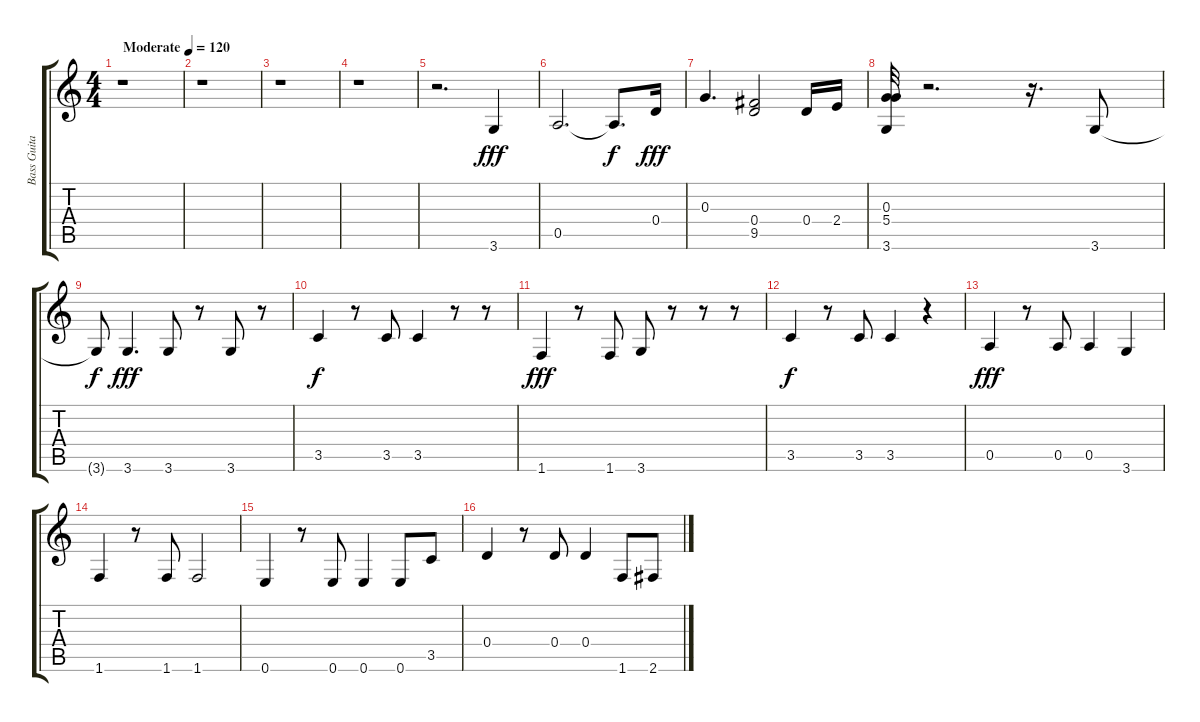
\track ("Bass Guitar" "Bass Guita") {instrument fretlessbass}
\staff {score tabs}
\tuning (E4 B3 G3 D3 A2 E2) {hide}
\ts (4 4)
\tempo (120 "Moderate")
\clef g2
\ks c
r.1{dy fff instrument fretlessbass} |
r.1 |
r.1 |
r.1 |
r.2{d} 3.6.4 |
0.5.2{d} 0.5{t}.8{d dy f} 0.4.16{dy fff} |
0.3.4{d} (0.4 9.5).2 0.4.16 2.4.16 |
(0.3 5.4 3.6).32 r.2{d} r.16{d} 3.6.8 |
3.6{t}.8{dy f} 3.6.4{d dy fff} 3.6.8 r.8 3.6.8 r.8 |
3.5.4{dy f} r.8 3.5.8 3.5.4 r.8 r.8 |
1.6.4{dy fff} r.8 1.6.8 3.6.8 r.8 r.8 r.8 |
3.5.4{dy f} r.8 3.5.8 3.5.4 r.4 |
0.5.4{dy fff} r.8 0.5.8 0.5.4 3.6.4 |
1.6.4 r.8 1.6.8 1.6.2 |
0.6.4 r.8 0.6.8 0.6.4 0.6.8 3.5.8 |
0.4.4 r.8 0.4.8 0.4.4 1.6.8 2.6.8
